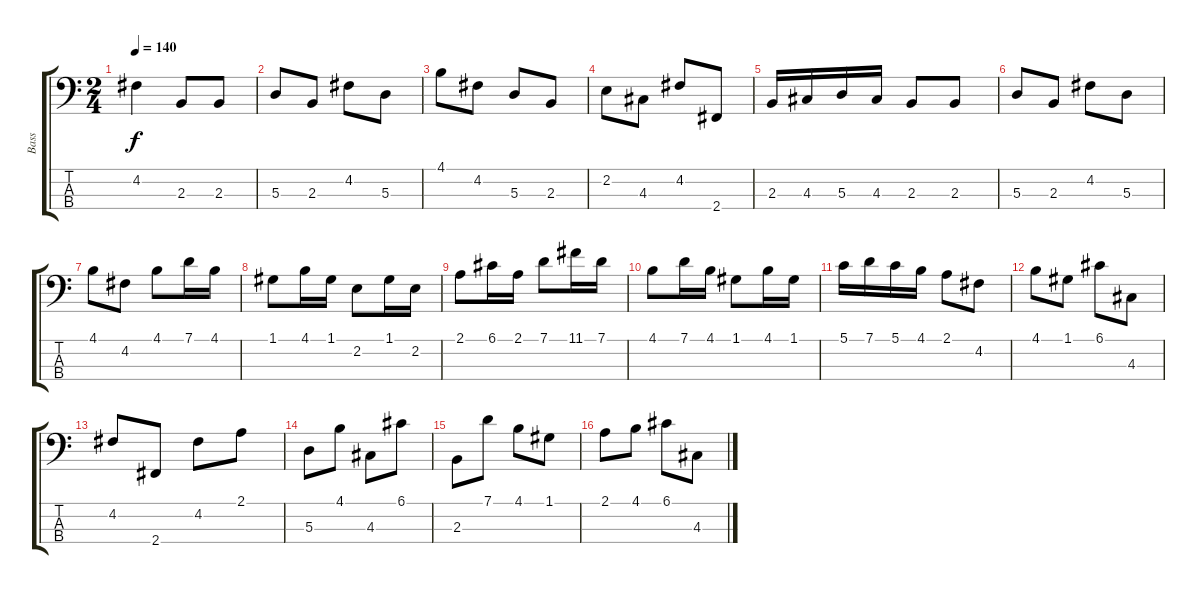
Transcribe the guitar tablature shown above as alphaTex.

\track ("Bass" "Bass") {instrument contrabass}
\staff {score tabs}
\tuning (G2 D2 A1 E1) {hide}
\ts (2 4)
\tempo 140
\clef f4
\ks c
4.2.4{dy f} 2.3.8 2.3.8 |
5.3.8 2.3.8 4.2.8 5.3.8 |
4.1.8 4.2.8 5.3.8 2.3.8 |
2.2.8 4.3.8 4.2.8 2.4.8 |
2.3.16 4.3.16 5.3.16 4.3.16 2.3.8 2.3.8 |
5.3.8 2.3.8 4.2.8 5.3.8 |
4.1.8 4.2.8 4.1.8 7.1.16 4.1.16 |
1.1.8 4.1.16 1.1.16 2.2.8 1.1.16 2.2.16 |
2.1.8 6.1.16 2.1.16 7.1.8 11.1.16 7.1.16 |
4.1.8 7.1.16 4.1.16 1.1.8 4.1.16 1.1.16 |
5.1.16 7.1.16 5.1.16 4.1.16 2.1.8 4.2.8 |
4.1.8 1.1.8 6.1.8 4.3.8 |
4.2.8 2.4.8 4.2.8 2.1.8 |
5.3.8 4.1.8 4.3.8 6.1.8 |
2.3.8 7.1.8 4.1.8 1.1.8 |
2.1.8 4.1.8 6.1.8 4.3.8
